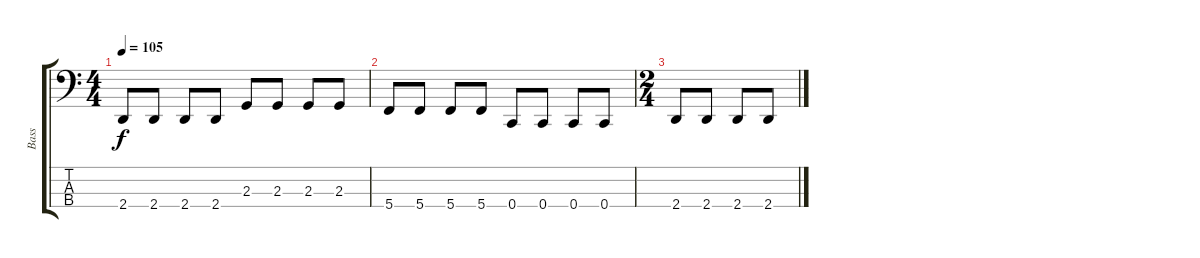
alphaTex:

\track ("Bass" "Bass") {instrument slapbass2}
\staff {score tabs}
\tuning (Eb2 Bb1 F1 C1) {hide}
\ts (4 4)
\tempo 105
\clef f4
\ks c
2.4.8{dy f} 2.4.8 2.4.8 2.4.8 2.3.8 2.3.8 2.3.8 2.3.8 |
5.4.8 5.4.8 5.4.8 5.4.8 0.4.8 0.4.8 0.4.8 0.4.8 |
\ts (2 4)
2.4.8 2.4.8 2.4.8 2.4.8
